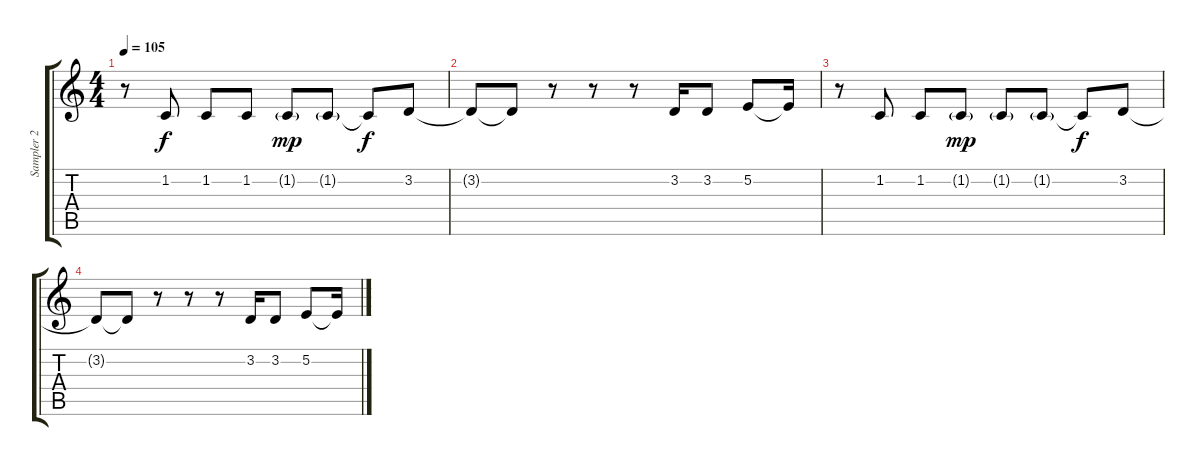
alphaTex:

\track ("Sampler 2 " "Sampler 2 ") {instrument electricpiano2}
\staff {score tabs}
\tuning (E4 B3 G3 D3 A2 E2) {hide}
\ts (4 4)
\tempo 105
\clef g2
\ks c
r.8{dy f} 1.2.8 1.2.8 1.2.8 1.2{g}.8{dy mp} 1.2{g}.8 1.2{t}.8{dy f} 3.2.8 |
3.2{t}.8 3.2{t}.8 r.8 r.8 r.8 3.2.16 3.2.8 5.2.8 5.2{t}.16 |
r.8 1.2.8 1.2.8 1.2{g}.8{dy mp} 1.2{g}.8 1.2{g}.8 1.2{t}.8{dy f} 3.2.8 |
3.2{t}.8 3.2{t}.8 r.8 r.8 r.8 3.2.16 3.2.8 5.2.8 5.2{t}.16
